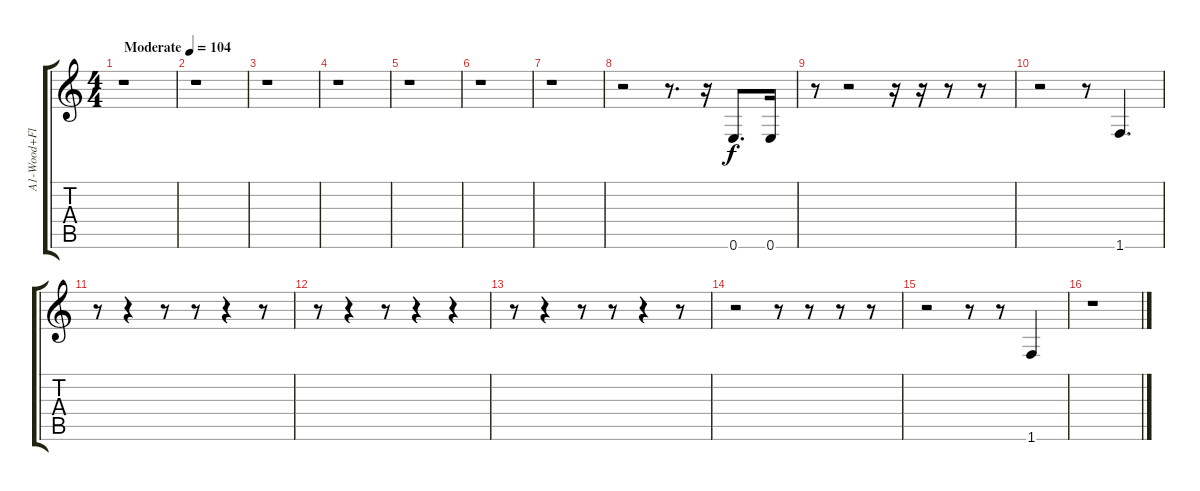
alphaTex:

\track ("A1-Wood+FlessBs" "A1-Wood+Fl") {instrument fretlessbass}
\staff {score tabs}
\tuning (E4 B3 G3 D3 A2 E2) {hide}
\ts (4 4)
\tempo (104 "Moderate")
\clef g2
\ks c
r.1{dy f instrument fretlessbass} |
r.1 |
r.1 |
r.1 |
r.1 |
r.1 |
r.1 |
r.2 r.8{d} r.16 0.6.8{d} 0.6.16 |
r.8 r.2 r.16 r.16 r.8 r.8 |
r.2 r.8 1.6.4{d} |
r.8 r.4 r.8 r.8 r.4 r.8 |
r.8 r.4 r.8 r.4 r.4 |
r.8 r.4 r.8 r.8 r.4 r.8 |
r.2 r.8 r.8 r.8 r.8 |
r.2 r.8 r.8 1.6.4 |
r.1
